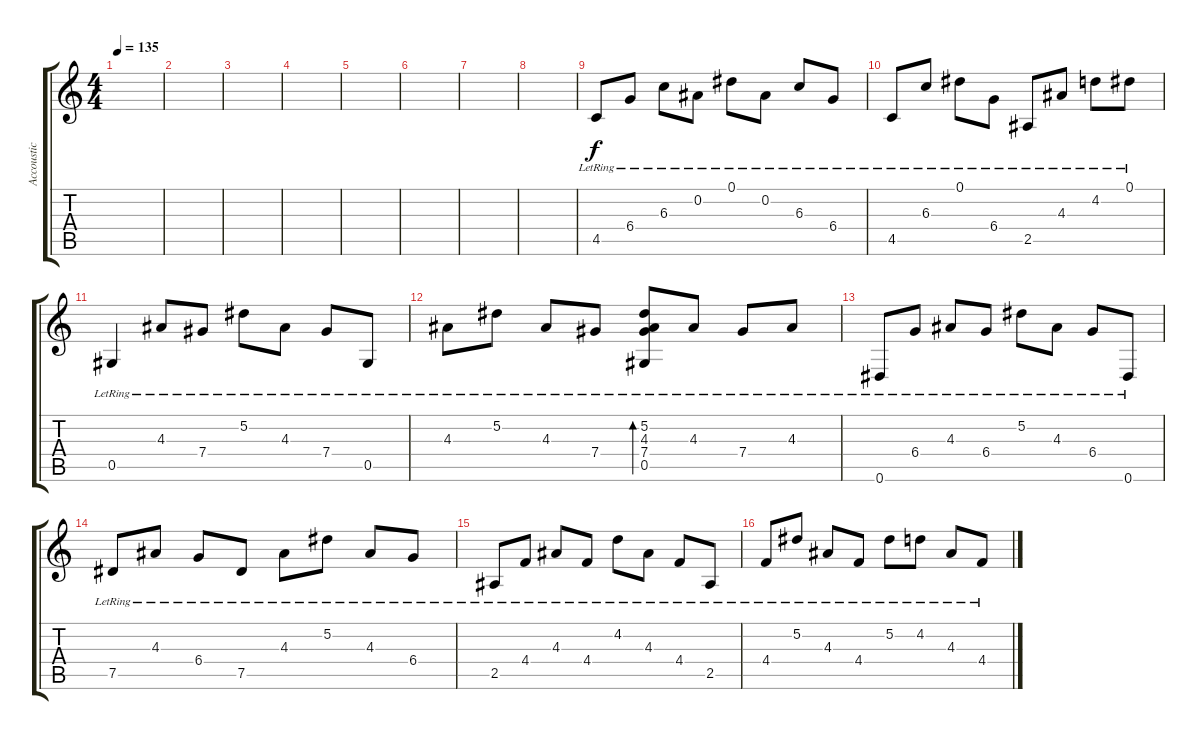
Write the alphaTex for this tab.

\track ("Accoustic" "Accoustic") {instrument acousticguitarsteel}
\staff {score tabs}
\tuning (Eb4 Bb3 Gb3 Db3 Ab2 Eb2) {hide}
\ts (4 4)
\tempo 135
\clef g2
\ks c
|
|
|
|
|
|
|
|
4.5{lr}.8 6.4{lr}.8 6.3{lr}.8 0.2{lr}.8 0.1{lr}.8 0.2{lr}.8 6.3{lr}.8 6.4{lr}.8 |
4.5{lr}.8 6.3{lr}.8 0.1{lr}.8 6.4{lr}.8 2.5{lr}.8 4.3{lr}.8 4.2{lr}.8 0.1{lr}.8 |
0.5{lr}.4 4.3{lr}.8 7.4{lr}.8 5.2{lr}.8 4.3{lr}.8 7.4{lr}.8 0.5{lr}.8 |
4.3{lr}.8 5.2{lr}.8 4.3{lr}.8 7.4{lr}.8 (5.2{lr} 4.3{lr} 7.4{lr} 0.5{lr}).8{bd 60} 4.3{lr}.8 7.4{lr}.8 4.3{lr}.8 |
0.6{lr}.8 6.4{lr}.8 4.3{lr}.8 6.4{lr}.8 5.2{lr}.8 4.3{lr}.8 6.4{lr}.8 0.6{lr}.8 |
7.5{lr}.8 4.3{lr}.8 6.4{lr}.8 7.5{lr}.8 4.3{lr}.8 5.2{lr}.8 4.3{lr}.8 6.4{lr}.8 |
2.5{lr}.8 4.4{lr}.8 4.3{lr}.8 4.4{lr}.8 4.2{lr}.8 4.3{lr}.8 4.4{lr}.8 2.5{lr}.8 |
4.4{lr}.8 5.2{lr}.8 4.3{lr}.8 4.4{lr}.8 5.2{lr}.8 4.2{lr}.8 4.3{lr}.8 4.4{lr}.8
